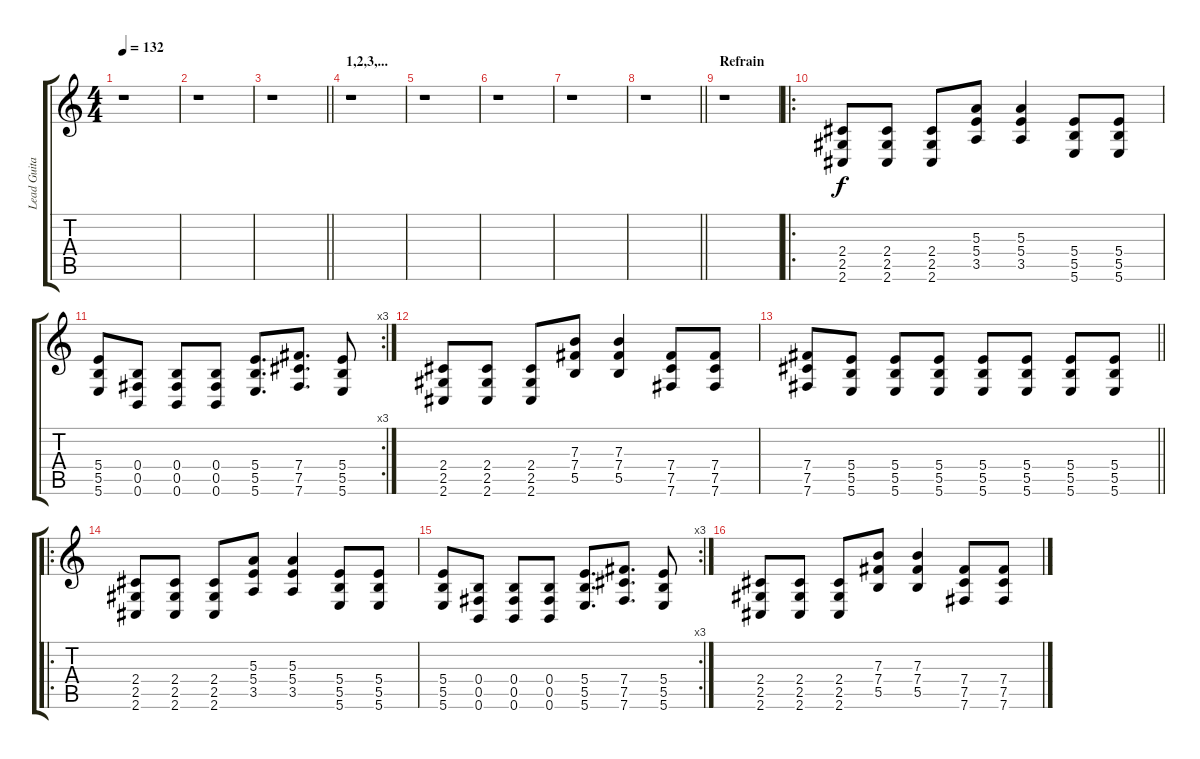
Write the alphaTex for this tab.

\track ("Lead Guitar" "Lead Guita") {instrument distortionguitar}
\staff {score tabs}
\tuning (Db4 Ab3 E3 B2 Gb2 B1) {hide}
\ts (4 4)
\tempo 132
\clef g2
\ks c
r.1{dy f} |
r.1 |
\barLineRight lightlight
r.1 |
\section ("" "1,2,3,...")
r.1 |
r.1 |
r.1 |
r.1 |
\barLineRight lightlight
r.1 |
\section ("" "Refrain")
r.1 |
\ro
(2.4 2.5 2.6).8 (2.4 2.5 2.6).8 (2.4 2.5 2.6).8 (5.3 5.4 3.5).8 (5.3 5.4 3.5).4 (5.4 5.5 5.6).8 (5.4 5.5 5.6).8 |
\rc 3
(5.4 5.5 5.6).8 (0.4 0.5 0.6).8 (0.4 0.5 0.6).8 (0.4 0.5 0.6).8 (5.4 5.5 5.6).8{d} (7.4 7.5 7.6).8{d} (5.4 5.5 5.6).8 |
(2.4 2.5 2.6).8 (2.4 2.5 2.6).8 (2.4 2.5 2.6).8 (7.3 7.4 5.5).8 (7.3 7.4 5.5).4 (7.4 7.5 7.6).8 (7.4 7.5 7.6).8 |
\barLineRight lightlight
(7.4 7.5 7.6).8 (5.4 5.5 5.6).8 (5.4 5.5 5.6).8 (5.4 5.5 5.6).8 (5.4 5.5 5.6).8 (5.4 5.5 5.6).8 (5.4 5.5 5.6).8 (5.4 5.5 5.6).8 |
\ro
(2.4 2.5 2.6).8 (2.4 2.5 2.6).8 (2.4 2.5 2.6).8 (5.3 5.4 3.5).8 (5.3 5.4 3.5).4 (5.4 5.5 5.6).8 (5.4 5.5 5.6).8 |
\rc 3
(5.4 5.5 5.6).8 (0.4 0.5 0.6).8 (0.4 0.5 0.6).8 (0.4 0.5 0.6).8 (5.4 5.5 5.6).8{d} (7.4 7.5 7.6).8{d} (5.4 5.5 5.6).8 |
(2.4 2.5 2.6).8 (2.4 2.5 2.6).8 (2.4 2.5 2.6).8 (7.3 7.4 5.5).8 (7.3 7.4 5.5).4 (7.4 7.5 7.6).8 (7.4 7.5 7.6).8
